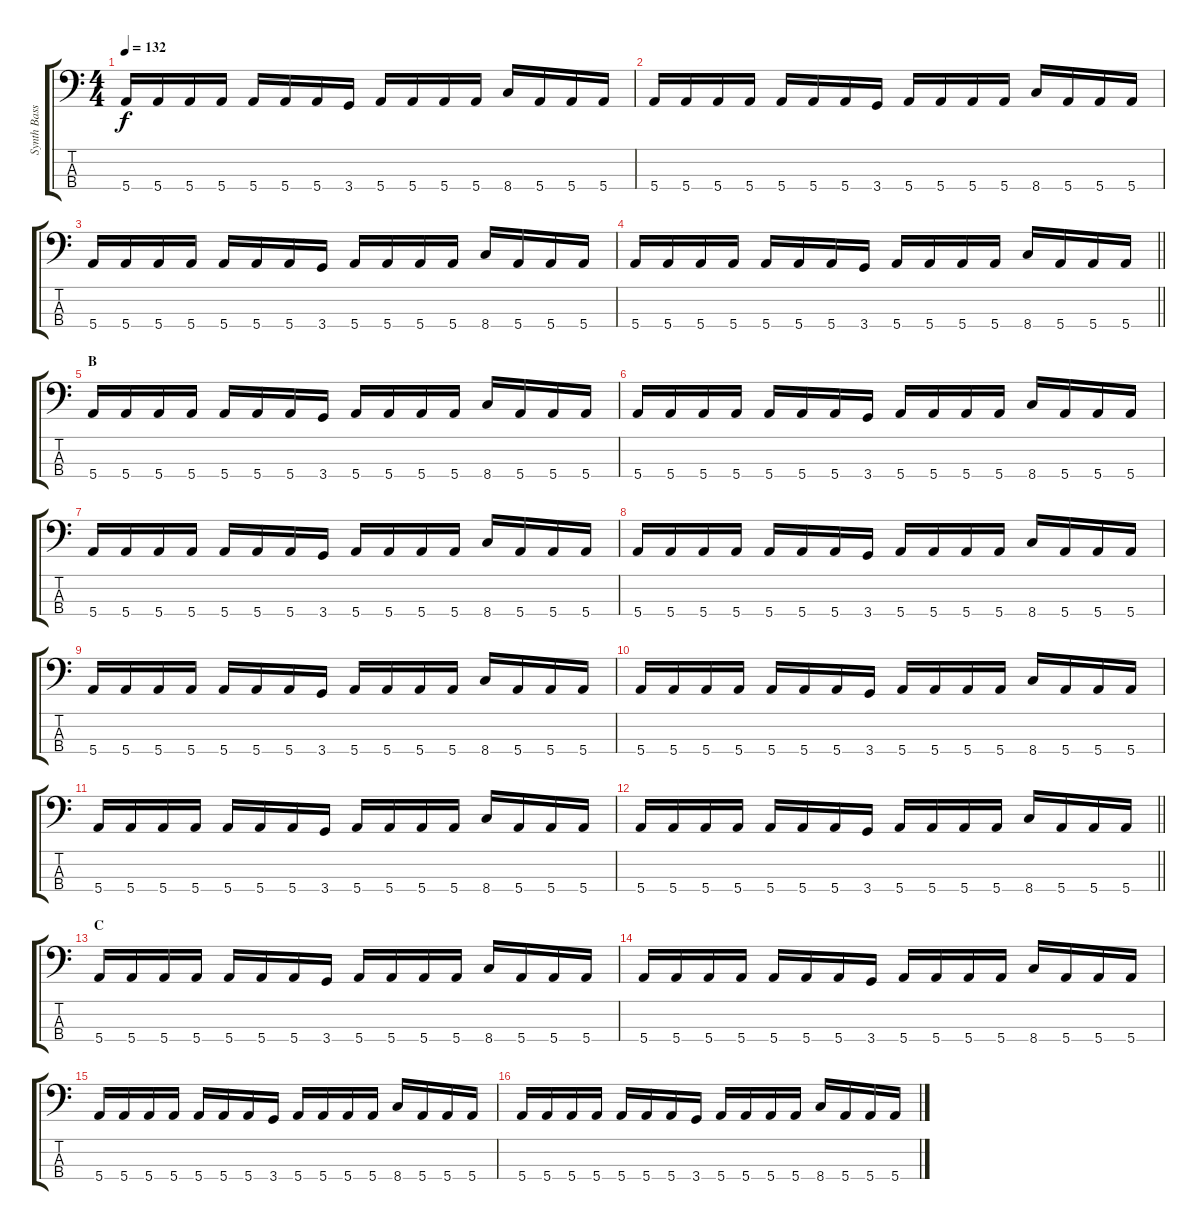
\track ("Synth Bass" "Synth Bass") {instrument synthbass2}
\staff {score tabs}
\tuning (G2 D2 A1 E1) {hide}
\ts (4 4)
\tempo 132
\clef f4
\ks c
5.4.16{dy f} 5.4.16 5.4.16 5.4.16 5.4.16 5.4.16 5.4.16 3.4.16 5.4.16 5.4.16 5.4.16 5.4.16 8.4.16 5.4.16 5.4.16 5.4.16 |
5.4.16 5.4.16 5.4.16 5.4.16 5.4.16 5.4.16 5.4.16 3.4.16 5.4.16 5.4.16 5.4.16 5.4.16 8.4.16 5.4.16 5.4.16 5.4.16 |
5.4.16 5.4.16 5.4.16 5.4.16 5.4.16 5.4.16 5.4.16 3.4.16 5.4.16 5.4.16 5.4.16 5.4.16 8.4.16 5.4.16 5.4.16 5.4.16 |
\barLineRight lightlight
5.4.16 5.4.16 5.4.16 5.4.16 5.4.16 5.4.16 5.4.16 3.4.16 5.4.16 5.4.16 5.4.16 5.4.16 8.4.16 5.4.16 5.4.16 5.4.16 |
\section ("" "B")
5.4.16 5.4.16 5.4.16 5.4.16 5.4.16 5.4.16 5.4.16 3.4.16 5.4.16 5.4.16 5.4.16 5.4.16 8.4.16 5.4.16 5.4.16 5.4.16 |
5.4.16 5.4.16 5.4.16 5.4.16 5.4.16 5.4.16 5.4.16 3.4.16 5.4.16 5.4.16 5.4.16 5.4.16 8.4.16 5.4.16 5.4.16 5.4.16 |
5.4.16 5.4.16 5.4.16 5.4.16 5.4.16 5.4.16 5.4.16 3.4.16 5.4.16 5.4.16 5.4.16 5.4.16 8.4.16 5.4.16 5.4.16 5.4.16 |
5.4.16 5.4.16 5.4.16 5.4.16 5.4.16 5.4.16 5.4.16 3.4.16 5.4.16 5.4.16 5.4.16 5.4.16 8.4.16 5.4.16 5.4.16 5.4.16 |
5.4.16 5.4.16 5.4.16 5.4.16 5.4.16 5.4.16 5.4.16 3.4.16 5.4.16 5.4.16 5.4.16 5.4.16 8.4.16 5.4.16 5.4.16 5.4.16 |
5.4.16 5.4.16 5.4.16 5.4.16 5.4.16 5.4.16 5.4.16 3.4.16 5.4.16 5.4.16 5.4.16 5.4.16 8.4.16 5.4.16 5.4.16 5.4.16 |
5.4.16 5.4.16 5.4.16 5.4.16 5.4.16 5.4.16 5.4.16 3.4.16 5.4.16 5.4.16 5.4.16 5.4.16 8.4.16 5.4.16 5.4.16 5.4.16 |
\barLineRight lightlight
5.4.16 5.4.16 5.4.16 5.4.16 5.4.16 5.4.16 5.4.16 3.4.16 5.4.16 5.4.16 5.4.16 5.4.16 8.4.16 5.4.16 5.4.16 5.4.16 |
\section ("" "C")
5.4.16 5.4.16 5.4.16 5.4.16 5.4.16 5.4.16 5.4.16 3.4.16 5.4.16 5.4.16 5.4.16 5.4.16 8.4.16 5.4.16 5.4.16 5.4.16 |
5.4.16 5.4.16 5.4.16 5.4.16 5.4.16 5.4.16 5.4.16 3.4.16 5.4.16 5.4.16 5.4.16 5.4.16 8.4.16 5.4.16 5.4.16 5.4.16 |
5.4.16 5.4.16 5.4.16 5.4.16 5.4.16 5.4.16 5.4.16 3.4.16 5.4.16 5.4.16 5.4.16 5.4.16 8.4.16 5.4.16 5.4.16 5.4.16 |
5.4.16 5.4.16 5.4.16 5.4.16 5.4.16 5.4.16 5.4.16 3.4.16 5.4.16 5.4.16 5.4.16 5.4.16 8.4.16 5.4.16 5.4.16 5.4.16
